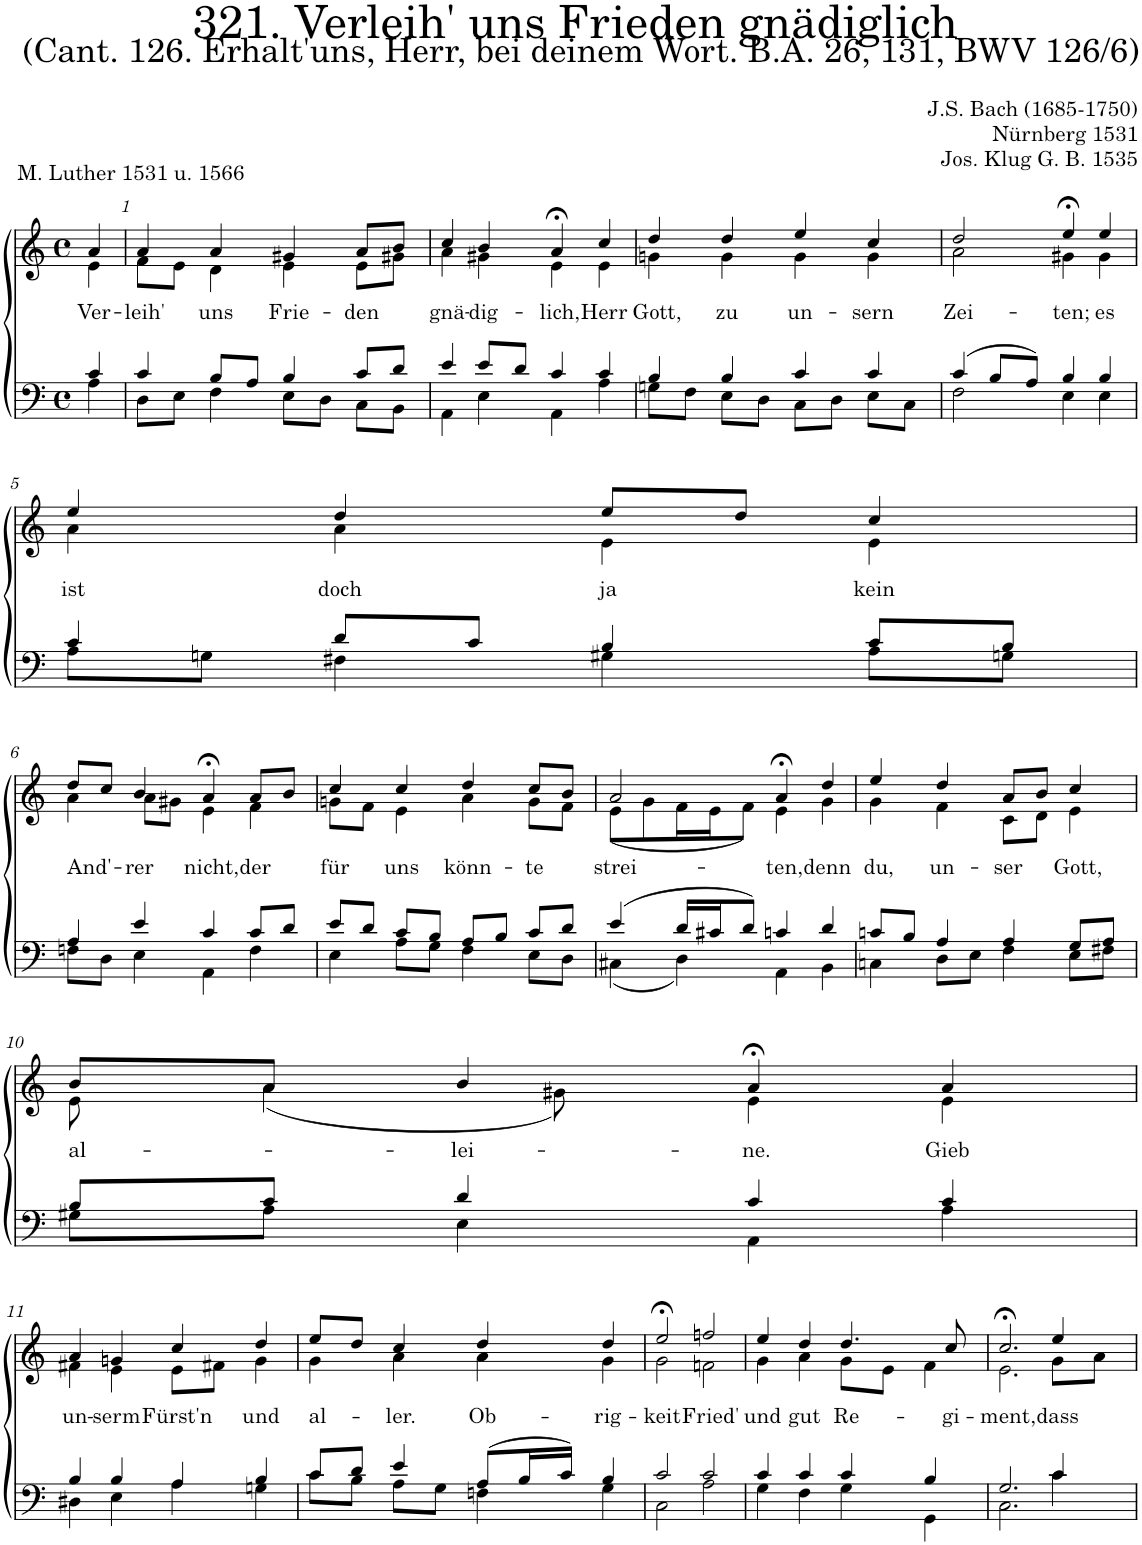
**kern	**kern	**text
*part2	*part1	*part1
*staff2	*staff1	*staff1
*I"Tenor/Bass	*I"Soprano/Alto	*
*clefF4	*clefG2	*
*k[]	*k[]	*
*M4/4	*M4/4	*
*met(c)	*met(c)	*
=	=	=
*^	*	*
!	!	!	!LO:LY:b
*	*	*^	*
4c/	4A\	4a;</	4e\	Ver-
=1	=1	=1	=1	=1
!	!	!	!	!LO:LY:b
4c/	8D\L	4a;</	8f\L	-leih'
.	8E\J	.	8e\J	.
!	!	!	!	!LO:LY:b
8B/L	4F\	4a/	4d\	uns
8A/J	.	.	.	.
!	!	!	!	!LO:LY:b
4B/	8E\L	4g#X;</	4e\	Frie-
.	8D\J	.	.	.
!	!	!	!	!LO:LY:b
8c/L	8C\L	8a;</L	8e\L	-den
8d/J	8BB\J	8b/J	8g#X\J	.
=2	=2	=2	=2	=2
!	!	!	!	!LO:LY:b
4e/	4AA\	4cc/	4a\	gnä-
!	!	!	!	!LO:LY:b
8e/L	4E\	4b/	4g#X\	-dig-
8d/J	.	.	.	.
!	!	!	!	!LO:LY:b
4c/	4AA\	4a;<,/	4e\	-lich,
!	!	!	!	!LO:LY:b
4c/	4A\	4cc/	4e\	Herr
=3	=3	=3	=3	=3
!	!	!	!	!LO:LY:b
4B/	8Gn\L	4dd/	4gn\	Gott,
.	8F\J	.	.	.
!	!	!	!	!LO:LY:b
4B/	8E\L	4dd/	4g\	zu
.	8D\J	.	.	.
!	!	!	!	!LO:LY:b
4c/	8C\L	4ee;</	4g\	un-
.	8D\J	.	.	.
!	!	!	!	!LO:LY:b
4c/	8E\L	4cc/	4g\	-sern
.	8C\J	.	.	.
=4	=4	=4	=4	=4
!	!	!	!	!LO:LY:b
(4c/	2F\	2dd/	2a\	Zei-
8B/L	.	.	.	.
8A/J)	.	.	.	.
!	!	!	!	!LO:LY:b
4B/	4E\	4ee;<,/	4g#X\	-ten;
!	!	!	!	!LO:LY:b
4B/	4E\	4ee/	4g#\	es
!!LO:LB:g=z	!!
=5	=5	=5	=5	=5
!	!	!	!	!LO:LY:b
4c/	8A\L	4ee;</	4a\	ist
.	8Gn\J	.	.	.
!	!	!	!	!LO:LY:b
8d/L	4F#X\	4dd/	4a\	doch
8c/J	.	.	.	.
!	!	!	!	!LO:LY:b
4B/	4G#X\	8ee;</L	4e\	ja
.	.	8dd/J	.	.
!	!	!	!	!LO:LY:b
8c/L	8A\L	4cc/	4e\	kein
8B/J	8Gn\J	.	.	.
!!LO:LB:g=z	!!
=6	=6	=6	=6	=6
!	!	!	!	!LO:LY:b
4A/	8Fn\L	8dd;</L	4a\	And'-
.	8D\J	8cc/J	.	.
!	!	!	!	!LO:LY:b
4e/	4E\	4b/	8a\L	-rer
.	.	.	8g#X\J	.
!	!	!	!	!LO:LY:b
4c/	4AA\	4a;<,/	4e\	nicht,
!	!	!	!	!LO:LY:b
8c/L	4F\	8a/L	4f\	der
8d/J	.	8b/J	.	.
=7	=7	=7	=7	=7
!	!	!	!	!LO:LY:b
8e/L	4E\	4cc;</	8gn\L	für
8d/J	.	.	8f\J	.
!	!	!	!	!LO:LY:b
8c/L	8A\L	4cc/	4e\	uns
8B/J	8G\J	.	.	.
!	!	!	!	!LO:LY:b
8A/L	4F\	4dd;</	4a\	könn-
8B/J	.	.	.	.
!	!	!	!	!LO:LY:b
8c/L	8E\L	8cc/L	8g\L	-te
8d/J	8D\J	8b/J	8f\J	.
=8	=8	=8	=8	=8
!	!	!	!	!LO:LY:b
(4e/	(4C#X\	2a/	(8e\L	strei-
.	.	.	8g\	.
16d/LL	4D\)	.	16f\L	.
16c#X/J	.	.	16e\J	.
8d/J)	.	.	8f\J)	.
!	!	!	!	!LO:LY:b
4cn/	4AA\	4a;<,/	4e\	ten,
!	!	!	!	!LO:LY:b
4d/	4BB\	4dd/	4g\	denn
=9	=9	=9	=9	=9
!	!	!	!	!LO:LY:b
8cn/L	4Cn\	4ee;</	4g\	du,
8B/J	.	.	.	.
!	!	!	!	!LO:LY:b
4A/	8D\L	4dd/	4f\	un-
.	8E\J	.	.	.
!	!	!	!	!LO:LY:b
4A/	4F\	8a/L	8c\L	-ser
.	.	8b/J	8d\J	.
!	!	!	!	!LO:LY:b
8G/L	8E\L	4cc/	4e\	Gott,
8A/J	8F#X\J	.	.	.
!!LO:LB:g=z	!!
=10	=10	=10	=10	=10
!	!	!	!	!LO:LY:b
8B/L	8G#X\L	8b;</L	8e\	al-
8c/J	8A\J	8a/J	(4a\	.
!	!	!	!	!LO:LY:b
4d/	4E\	4b/	.	-lei-
.	.	.	8g#X\)	.
!	!	!	!	!LO:LY:b
4c/	4AA\	4a;<,/	4e\	-ne.
!	!	!	!	!LO:LY:b
4c/	4A\	4a/	4e\	Gieb
!!LO:LB:g=z	!!
=11	=11	=11	=11	=11
!	!	!	!	!LO:LY:b
4B/	4D#X\	4a;</	4f#X\	un-
!	!	!	!	!LO:LY:b
4B/	4E\	4gn/	4e\	-serm
!	!	!	!	!LO:LY:b
4A/	4A\	4cc/	8e\L	Fürst'n
.	.	.	8f#X\J	.
!	!	!	!	!LO:LY:b
4B/	4Gn\	4dd/	4g\	und
=12	=12	=12	=12	=12
!	!	!	!	!LO:LY:b
8c/L	8c\L	8ee;</L	4g\	al-
8d/J	8B\J	8dd/J	.	.
!	!	!	!	!LO:LY:b
4e/	8A\L	4cc/	4a\	-ler.
.	8G\J	.	.	.
!	!	!	!	!LO:LY:b
(8A;</L	4Fn\	4dd/	4a\	Ob-
16B/L	.	.	.	.
16c/JJ)	.	.	.	.
!	!	!	!	!LO:LY:b
4B/	4G\	4dd/	4g\	-rig-
=13	=13	=13	=13	=13
!	!	!	!	!LO:LY:b
2c/	2C\	2ee;<,/	2g\	-keit
!	!	!	!	!LO:LY:b
2c/	2A\	2ffn/	2fn\	Fried'
=14	=14	=14	=14	=14
!	!	!	!	!LO:LY:b
4c/	4G\	4ee;</	4g\	und
!	!	!	!	!LO:LY:b
4c/	4F\	4dd/	4a\	gut
!	!	!	!	!LO:LY:b
4c/	4G\	4.dd/	8g\L	Re-
.	.	.	8e\J	.
4B/	4GG\	.	4f\	.
!	!	!	!	!LO:LY:b
.	.	8cc/	.	-gi-
=15	=15	=15	=15	=15
!	!	!	!	!LO:LY:b
2.G/	2.C\	2.cc;<,/	2.e\	-ment,
!	!	!	!	!LO:LY:b
4c/	4c\	4ee/	8g\L	dass
.	.	.	8a\J	.
*v	*v	*	*	*
*	*v	*v	*
=	=	=
*-	*-	*-
